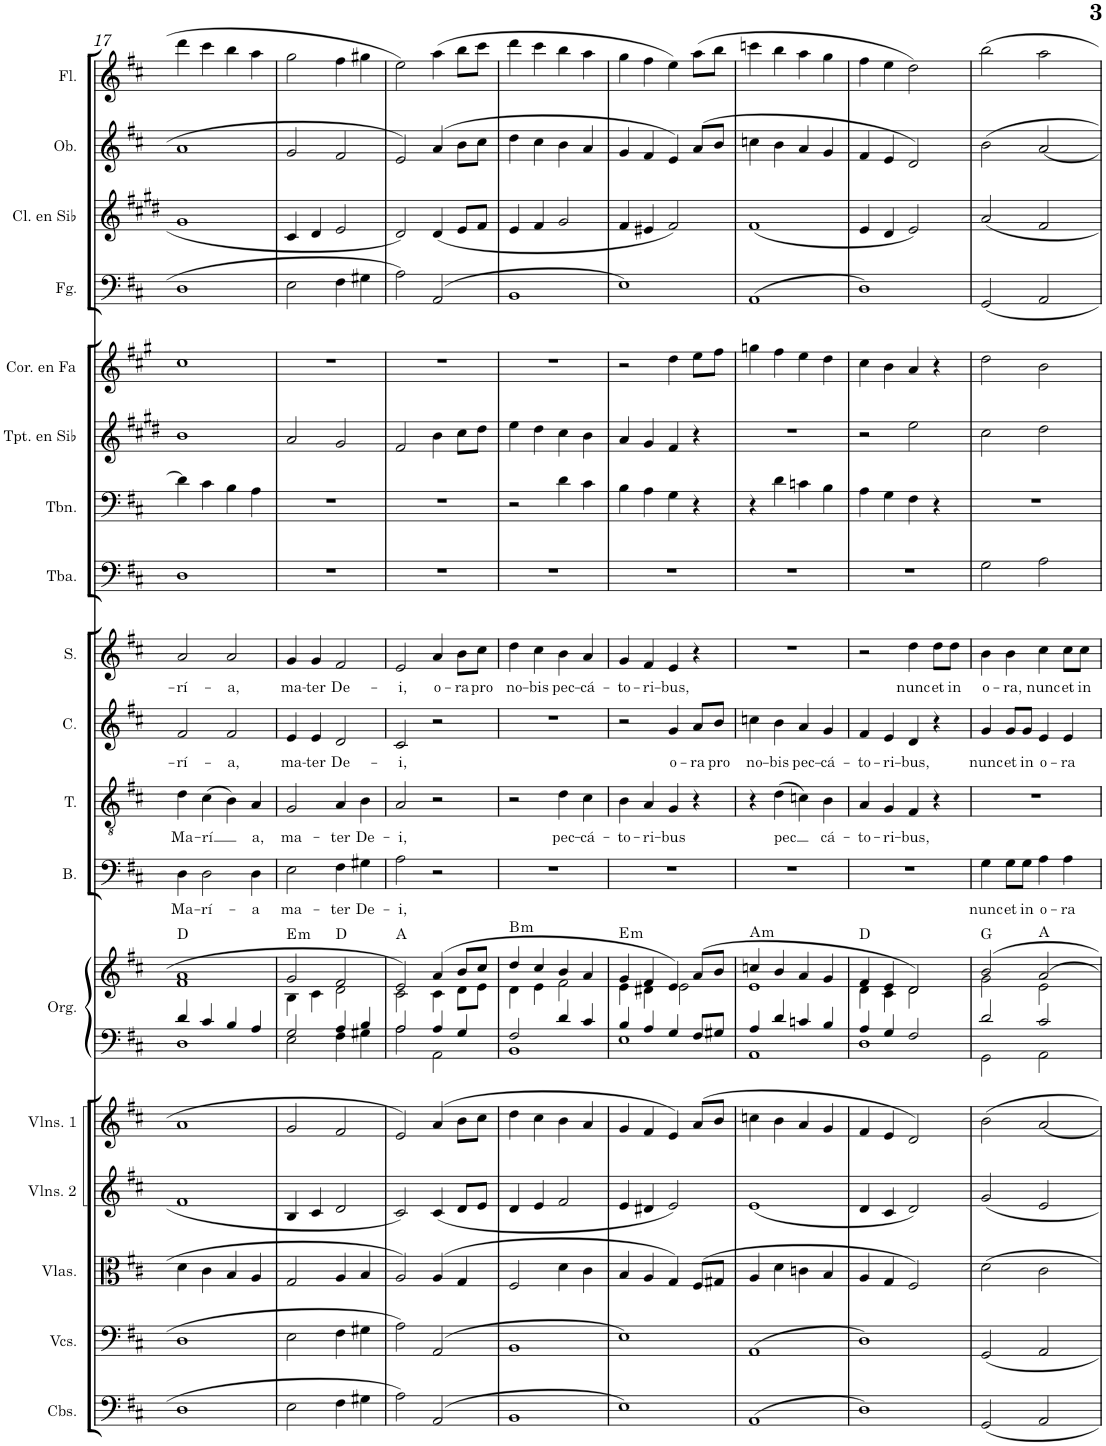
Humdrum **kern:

**kern	**kern	**kern	**kern	**kern	**kern	**kern	**harte	**kern	**text	**kern	**text	**kern	**text	**kern	**text	**kern	**kern	**kern	**kern	**kern	**kern	**kern	**kern
*part18	*part17	*part16	*part15	*part14	*part13	*part13	*part13	*part12	*part12	*part11	*part11	*part10	*part10	*part9	*part9	*part8	*part7	*part6	*part5	*part4	*part3	*part2	*part1
*staff19	*staff18	*staff17	*staff16	*staff15	*staff14	*staff13	*	*staff12	*staff12	*staff11	*staff11	*staff10	*staff10	*staff9	*staff9	*staff8	*staff7	*staff6	*staff5	*staff4	*staff3	*staff2	*staff1
*I"Contrabajos	*I"Violonchelos	*I"Violas	*I"Violines 2	*I"Violines 1	*I"Órgano	*	*	*I"Bajo	*	*I"Tenor	*	*I"Contralto	*	*I"Soprano	*	*I"Tuba	*I"Trombón	*I"Trompeta en Sib	*I"Trompa en Fa	*I"Fagot	*I"Clarinete en Sib	*I"Oboe	*I"Flauta
*I'Cbs.	*I'Vcs.	*I'Vlas.	*I'Vlns. 2	*I'Vlns. 1	*	*	*	*I'B.	*	*I'T.	*	*I'C.	*	*I'S.	*	*I'Tba.	*I'Tbn.	*I'Tpt. en Sib	*	*I'Fg.	*I'Cl. en Sib	*I'Ob.	*I'Fl.
!!LO:PB:g=z
*clefF4	*clefF4	*clefC3	*clefG2	*clefG2	*clefF4	*clefG2	*	*clefF4	*	*clefGv2	*	*clefG2	*	*clefG2	*	*clefF4	*clefF4	*clefG2	*clefG2	*clefF4	*clefG2	*clefG2	*clefG2
*Trd7c12	*	*	*	*	*	*	*	*	*	*	*	*	*	*	*	*	*	*Trd1c2	*Trd4c7	*	*Trd1c2	*	*
*k[f#c#]	*k[f#c#]	*k[f#c#]	*k[f#c#]	*k[f#c#]	*k[f#c#]	*k[f#c#]	*	*k[f#c#]	*	*k[f#c#]	*	*k[f#c#]	*	*k[f#c#]	*	*k[f#c#]	*k[f#c#]	*k[f#c#g#d#]	*k[f#c#g#]	*k[f#c#]	*k[f#c#g#d#]	*k[f#c#]	*k[f#c#]
*M4/4	*M4/4	*M4/4	*M4/4	*M4/4	*M4/4	*M4/4	*	*M4/4	*	*M4/4	*	*M4/4	*	*M4/4	*	*M4/4	*M4/4	*M4/4	*M4/4	*M4/4	*M4/4	*M4/4	*M4/4
*met(c)	*met(c)	*met(c)	*met(c)	*met(c)	*met(c)	*met(c)	*	*met(c)	*	*met(c)	*	*met(c)	*	*met(c)	*	*met(c)	*met(c)	*met(c)	*met(c)	*met(c)	*met(c)	*met(c)	*met(c)
=17	=17	=17	=17	=17	=17	=17	=17	=17	=17	=17	=17	=17	=17	=17	=17	=17	=17	=17	=17	=17	=17	=17	=17
*	*	*	*	*	*^	*^	*	*	*	*	*	*	*	*	*	*	*	*	*	*	*	*	*
!	!	!	!	!	!	!	!	!	!	!	!LO:LY:b	!	!LO:LY:b	!	!LO:LY:b	!	!LO:LY:b	!	!	!	!	!	!	!	!
1D	1D	4d\	1f#	1a	4d/	1D	1a	1f#	D:maj	4D\	Ma-	4d\	Ma-	2f#/	-rí-	2a/	-rí-	1D	4d\]	1b	1cc#	1D	1g#	1a	4ddd\
!	!	!	!	!	!	!	!	!	!	!	!LO:LY:b	!	!LO:LY:b	!	!	!	!	!	!	!	!	!	!	!	!
.	.	4c#\	.	.	4c#/	.	.	.	.	2D\	-rí-	(4c#\	-rí	.	.	.	.	.	4c#\	.	.	.	.	.	4ccc#\
!	!	!	!	!	!	!	!	!	!	!	!	!	!	!	!LO:LY:b	!	!LO:LY:b	!	!	!	!	!	!	!	!
.	.	4B/	.	.	4B/	.	.	.	.	.	.	4B\)	.	2f#/	-a,	2a/	-a,	.	4B\	.	.	.	.	.	4bb\
!	!	!	!	!	!	!	!	!	!	!	!LO:LY:b	!	!LO:LY:b	!	!	!	!	!	!	!	!	!	!	!	!
.	.	4A/	.	.	4A/	.	.	.	.	4D\	-a	4A/	a,	.	.	.	.	.	4A\	.	.	.	.	.	4aa\
=18	=18	=18	=18	=18	=18	=18	=18	=18	=18	=18	=18	=18	=18	=18	=18	=18	=18	=18	=18	=18	=18	=18	=18	=18	=18
!	!	!	!	!	!	!	!	!	!LO:H:kt=m	!	!LO:LY:b	!	!LO:LY:b	!	!LO:LY:b	!	!LO:LY:b	!	!	!	!	!	!	!	!
2E\	2E\	2G/	4B/	2g/	2G/	2E\	2g/	4B\	E:min	2E\	ma-	2G/	ma-	4e/	ma-	4g/	ma-	1r	1r	2a/	1r	2E\	4c#/	2g/	2gg\
!	!	!	!	!	!	!	!	!	!	!	!	!	!	!	!LO:LY:b	!	!LO:LY:b	!	!	!	!	!	!	!	!
.	.	.	4c#/	.	.	.	.	4c#\	.	.	.	.	.	4e/	-ter	4g/	-ter	.	.	.	.	.	4d#/	.	.
!	!	!	!	!	!	!	!	!	!	!	!LO:LY:b	!	!LO:LY:b	!	!LO:LY:b	!	!LO:LY:b	!	!	!	!	!	!	!	!
4F#\	4F#\	4A/	2d/	2f#/	4A/	4F#\	2f#/	2d\	D:maj	4F#\	-ter	4A/	-ter	2d/	De-	2f#/	De-	.	.	2g#/	.	4F#\	2e/	2f#/	4ff#\
!	!	!	!	!	!	!	!	!	!	!	!LO:LY:b	!	!LO:LY:b	!	!	!	!	!	!	!	!	!	!	!	!
4G#X\	4G#X\	4B/	.	.	4B/	4G#X\	.	.	.	4G#X\	De-	4B\	De-	.	.	.	.	.	.	.	.	4G#X\	.	.	4gg#X\
=19	=19	=19	=19	=19	=19	=19	=19	=19	=19	=19	=19	=19	=19	=19	=19	=19	=19	=19	=19	=19	=19	=19	=19	=19	=19
!	!	!	!	!	!	!	!	!	!	!	!LO:LY:b	!	!LO:LY:b	!	!LO:LY:b	!	!LO:LY:b	!	!	!	!	!	!	!	!
2A\	2A\	2A/	2c#/	2e/	2A/	2A\	2e/	2c#\	A:maj	2A\	-i,	2A/	-i,	2c#/	-i,	2e/	-i,	1r	1r	2f#/	1r	2A\	2d#/	2e/	2ee\
!	!	!	!	!	!	!	!	!	!	!	!	!	!	!	!	!	!LO:LY:b	!	!	!	!	!	!	!	!
(2AA/	(2AA/	(4A/	(4c#/	(4a/	4A/	2AA\	(4a/	4c#\	.	2r	.	2r	.	2r	.	4a/	o-	.	.	4b\	.	(2AA/	(4d#/	(4a/	(4aa\
!	!	!	!	!	!	!	!	!	!	!	!	!	!	!	!	!	!LO:LY:b	!	!	!	!	!	!	!	!
.	.	4G/	8d/L	8b\L	4G/	.	8b/L	8d\L	.	.	.	.	.	.	.	8b\L	-ra	.	.	8cc#\L	.	.	8e/L	8b\L	8bb\L
!	!	!	!	!	!	!	!	!	!	!	!	!	!	!	!	!	!LO:LY:b	!	!	!	!	!	!	!	!
.	.	.	8e/J	8cc#\J	.	.	8cc#/J	8e\J	.	.	.	.	.	.	.	8cc#\J	pro	.	.	8dd#\J	.	.	8f#/J	8cc#\J	8ccc#\J
=20	=20	=20	=20	=20	=20	=20	=20	=20	=20	=20	=20	=20	=20	=20	=20	=20	=20	=20	=20	=20	=20	=20	=20	=20	=20
!	!	!	!	!	!	!	!	!	!LO:H:kt=m	!	!	!	!	!	!	!	!LO:LY:b	!	!	!	!	!	!	!	!
1BB	1BB	2F#/	4d/	4dd\	2F#/	1BB	4dd/	4d\	B:min	1r	.	2r	.	1r	.	4dd\	no-	1r	2r	4ee\	1r	1BB	4e/	4dd\	4ddd\
!	!	!	!	!	!	!	!	!	!	!	!	!	!	!	!	!	!LO:LY:b	!	!	!	!	!	!	!	!
.	.	.	4e/	4cc#\	.	.	4cc#/	4e\	.	.	.	.	.	.	.	4cc#\	-bis	.	.	4dd#\	.	.	4f#/	4cc#\	4ccc#\
!	!	!	!	!	!	!	!	!	!	!	!	!	!LO:LY:b	!	!	!	!LO:LY:b	!	!	!	!	!	!	!	!
.	.	4d\	2f#/	4b\	4d/	.	4b/	2f#\	.	.	.	4d\	pec-	.	.	4b\	pec-	.	4d\	4cc#\	.	.	2g#/	4b\	4bb\
!	!	!	!	!	!	!	!	!	!	!	!	!	!LO:LY:b	!	!	!	!LO:LY:b	!	!	!	!	!	!	!	!
.	.	4c#\	.	4a/	4c#/	.	4a/	.	.	.	.	4c#\	-cá-	.	.	4a/	-cá-	.	4c#\	4b\	.	.	.	4a/	4aa\
=21	=21	=21	=21	=21	=21	=21	=21	=21	=21	=21	=21	=21	=21	=21	=21	=21	=21	=21	=21	=21	=21	=21	=21	=21	=21
!	!	!	!	!	!	!	!	!	!LO:H:kt=m	!	!	!	!LO:LY:b	!	!	!	!LO:LY:b	!	!	!	!	!	!	!	!
1E)	1E)	4B/	4e/	4g/	4B/	1E	4g/	4e\	E:min	1r	.	4B\	-to-	2r	.	4g/	-to-	1r	4B\	4a/	2r	1E)	4f#/	4g/	4gg\
!	!	!	!	!	!	!	!	!	!	!	!	!	!LO:LY:b	!	!	!	!LO:LY:b	!	!	!	!	!	!	!	!
.	.	4A/	4d#X/	4f#/	4A/	.	4f#/	4d#X\	.	.	.	4A/	-ri-	.	.	4f#/	-ri-	.	4A\	4g#/	.	.	4e#X/	4f#/	4ff#\
!	!	!	!	!	!	!	!	!	!	!	!	!	!LO:LY:b	!	!LO:LY:b	!	!LO:LY:b	!	!	!	!	!	!	!	!
.	.	4G/)	2e/)	4e/)	4G/	.	4e/)	2e\	.	.	.	4G/	bus	4g/	o-	4e/	-bus,	.	4G\	4f#/	4dd\	.	2f#/)	4e/)	4ee\)
!	!	!	!	!	!	!	!	!	!	!	!	!	!	!	!LO:LY:b	!	!	!	!	!	!	!	!	!	!
.	.	(8F#/L	.	(8a/L	8F#/L	.	(8a/L	.	.	.	.	4r	.	8a/L	-ra	4r	.	.	4r	4r	8ee\L	.	.	(8a/L	(8aa\L
!	!	!	!	!	!	!	!	!	!	!	!	!	!	!	!LO:LY:b	!	!	!	!	!	!	!	!	!	!
.	.	8G#X/J	.	8b/J	8G#X/J	.	8b/J	.	.	.	.	.	.	8b/J	pro	.	.	.	.	.	8ff#\J	.	.	8b/J	8bb\J
=22	=22	=22	=22	=22	=22	=22	=22	=22	=22	=22	=22	=22	=22	=22	=22	=22	=22	=22	=22	=22	=22	=22	=22	=22	=22
!	!	!	!	!	!	!	!	!	!LO:H:kt=m	!	!	!	!	!	!LO:LY:b	!	!	!	!	!	!	!	!	!	!
(1AA	(1AA	4A/	(1e	4ccn\	4A/	1AA	4ccn/	1e	A:min	1r	.	4r	.	4ccn\	no-	1r	.	1r	4r	1r	4ggn\	(1AA	(1f#	4ccn\	4cccn\
!	!	!	!	!	!	!	!	!	!	!	!	!	!LO:LY:b	!	!LO:LY:b	!	!	!	!	!	!	!	!	!	!
.	.	4d\	.	4b\	4d/	.	4b/	.	.	.	.	(4d\	-pec	4b\	-bis	.	.	.	4d\	.	4ff#\	.	.	4b\	4bb\
!	!	!	!	!	!	!	!	!	!	!	!	!	!	!	!LO:LY:b	!	!	!	!	!	!	!	!	!	!
.	.	4cn\	.	4a/	4cn/	.	4a/	.	.	.	.	4cn\)	.	4a/	pec-	.	.	.	4cn\	.	4ee\	.	.	4a/	4aa\
!	!	!	!	!	!	!	!	!	!	!	!	!	!LO:LY:b	!	!LO:LY:b	!	!	!	!	!	!	!	!	!	!
.	.	4B/	.	4g/	4B/	.	4g/	.	.	.	.	4B\	cá-	4g/	-cá-	.	.	.	4B\	.	4dd\	.	.	4g/	4gg\
=23	=23	=23	=23	=23	=23	=23	=23	=23	=23	=23	=23	=23	=23	=23	=23	=23	=23	=23	=23	=23	=23	=23	=23	=23	=23
!	!	!	!	!	!	!	!	!	!	!	!	!	!LO:LY:b	!	!LO:LY:b	!	!	!	!	!	!	!	!	!	!
1D)	1D)	4A/	4d/	4f#/	4A/	1D	4f#/	4d\	D:maj	1r	.	4A/	-to-	4f#/	-to-	2r	.	1r	4A\	2r	4cc#\	1D)	4e/	4f#/	4ff#\
!	!	!	!	!	!	!	!	!	!	!	!	!	!LO:LY:b	!	!LO:LY:b	!	!	!	!	!	!	!	!	!	!
.	.	4G/	4c#/	4e/	4G/	.	4e/	4c#\	.	.	.	4G/	-ri-	4e/	-ri-	.	.	.	4G\	.	4b\	.	4d#/	4e/	4ee\
!	!	!	!	!	!	!	!	!	!	!	!	!	!LO:LY:b	!	!LO:LY:b	!	!LO:LY:b	!	!	!	!	!	!	!	!
.	.	2F#/)	2d/)	2d/)	2F#/	.	2d/)	2d\	.	.	.	4F#/	-bus,	4d/	-bus,	4dd\	nunc	.	4F#\	2ee\	4a/	.	2e/)	2d/)	2dd\)
!	!	!	!	!	!	!	!	!	!	!	!	!	!	!	!	!	!LO:LY:b	!	!	!	!	!	!	!	!
.	.	.	.	.	.	.	.	.	.	.	.	4r	.	4r	.	8dd\L	et	.	4r	.	4r	.	.	.	.
!	!	!	!	!	!	!	!	!	!	!	!	!	!	!	!	!	!LO:LY:b	!	!	!	!	!	!	!	!
.	.	.	.	.	.	.	.	.	.	.	.	.	.	.	.	8dd\J	in	.	.	.	.	.	.	.	.
=24	=24	=24	=24	=24	=24	=24	=24	=24	=24	=24	=24	=24	=24	=24	=24	=24	=24	=24	=24	=24	=24	=24	=24	=24	=24
!	!	!	!	!	!	!	!	!	!	!	!LO:LY:b	!	!	!	!LO:LY:b	!	!LO:LY:b	!	!	!	!	!	!	!	!
2GG/	2GG/	2d\	2g/	2b\	2d/	2GG\	2b/	2g\	G:maj	4G\	nunc	1r	.	4g/	nunc	4b\	o-	2G\	1r	2cc#\	2dd\	2GG/	2a/	2b\	2bb\
!	!	!	!	!	!	!	!	!	!	!	!LO:LY:b	!	!	!	!LO:LY:b	!	!LO:LY:b	!	!	!	!	!	!	!	!
.	.	.	.	.	.	.	.	.	.	8G\L	et	.	.	8g/L	et	4b\	-ra,	.	.	.	.	.	.	.	.
!	!	!	!	!	!	!	!	!	!	!	!LO:LY:b	!	!	!	!LO:LY:b	!	!	!	!	!	!	!	!	!	!
.	.	.	.	.	.	.	.	.	.	8G\J	in	.	.	8g/J	in	.	.	.	.	.	.	.	.	.	.
!	!	!	!	!	!	!	!	!	!	!	!LO:LY:b	!	!	!	!LO:LY:b	!	!LO:LY:b	!	!	!	!	!	!	!	!
2AA/	2AA/	2c#\	2e/	[2a/	2c#/	2AA\	[2a/	2e\	A:maj	4A\	o-	.	.	4e/	o-	4cc#\	nunc	2A\	.	2dd#\	2b\	2AA/	2f#/	[2a/	2aa\
!	!	!	!	!	!	!	!	!	!	!	!LO:LY:b	!	!	!	!LO:LY:b	!	!LO:LY:b	!	!	!	!	!	!	!	!
.	.	.	.	.	.	.	.	.	.	4A\	-ra	.	.	4e/	-ra	8cc#\L	et	.	.	.	.	.	.	.	.
!	!	!	!	!	!	!	!	!	!	!	!	!	!	!	!	!	!LO:LY:b	!	!	!	!	!	!	!	!
.	.	.	.	.	.	.	.	.	.	.	.	.	.	.	.	8cc#\J	in	.	.	.	.	.	.	.	.
*	*	*	*	*	*v	*v	*	*	*	*	*	*	*	*	*	*	*	*	*	*	*	*	*	*	*
*	*	*	*	*	*	*v	*v	*	*	*	*	*	*	*	*	*	*	*	*	*	*	*	*	*
=	=	=	=	=	=	=	=	=	=	=	=	=	=	=	=	=	=	=	=	=	=	=	=
*-	*-	*-	*-	*-	*-	*-	*-	*-	*-	*-	*-	*-	*-	*-	*-	*-	*-	*-	*-	*-	*-	*-	*-
